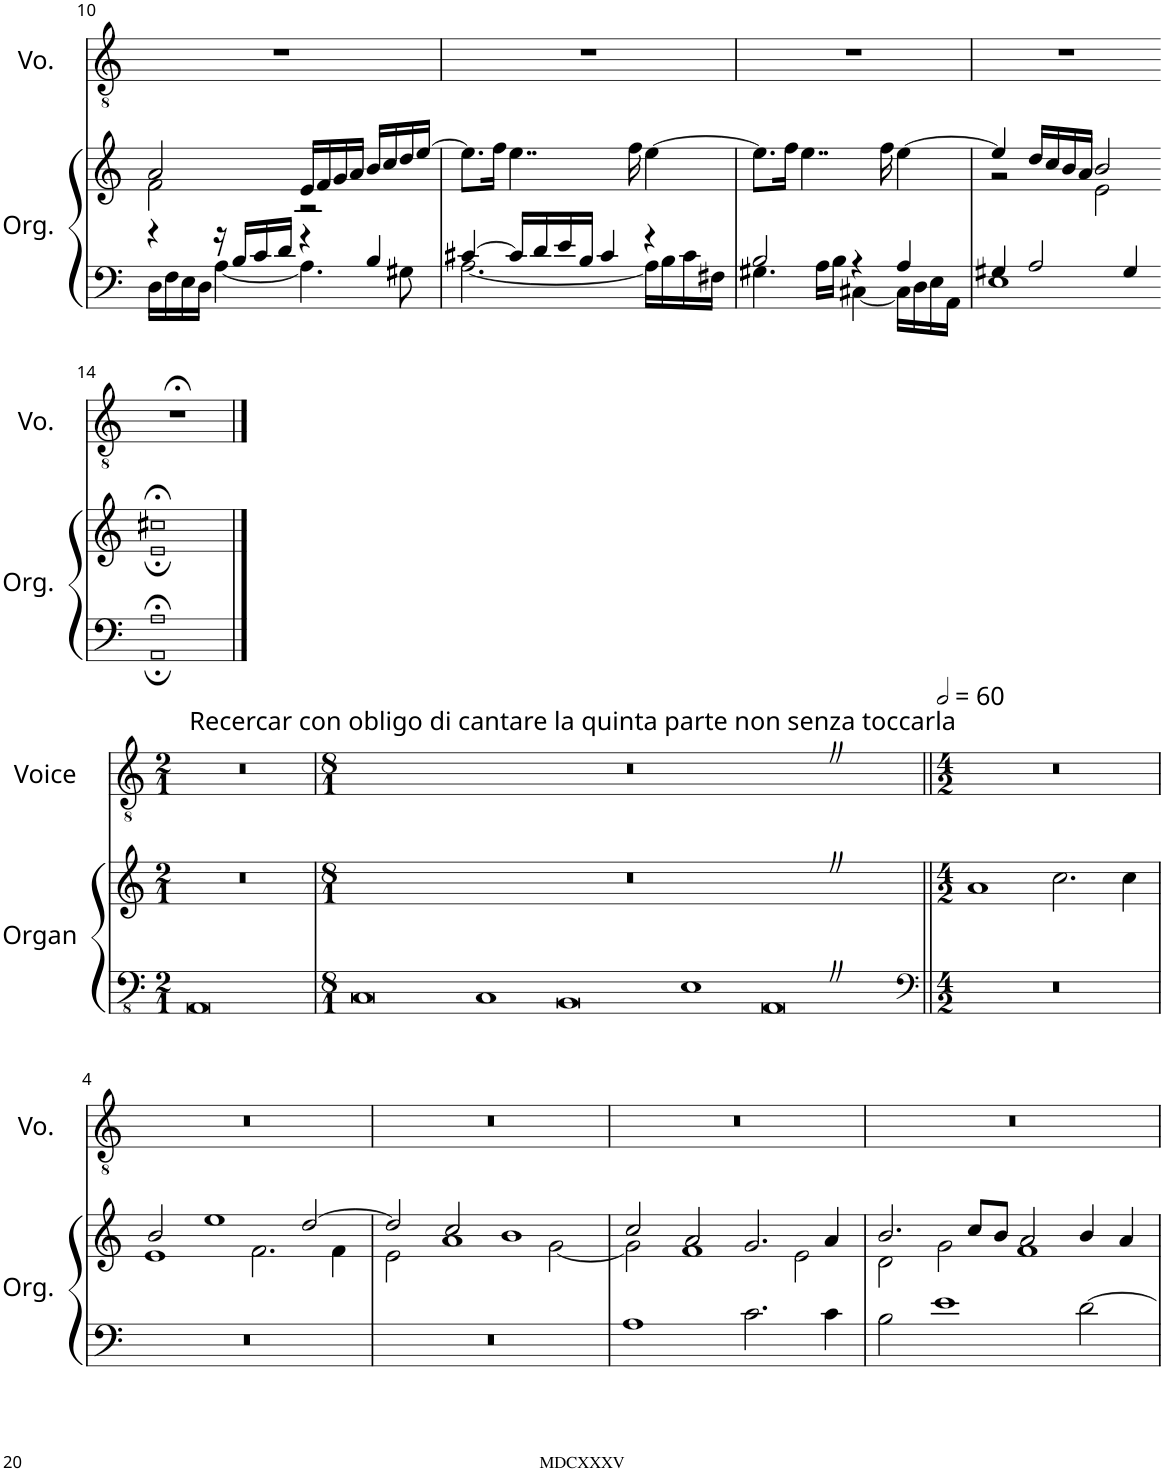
**kern	**kern	**kern
*part2	*part2	*part1
*staff3	*staff2	*staff1
*I"Organ	*	*I"Voice
*I'Org.	*	*I'Vo.
!!LO:PB:g=z
*clefF4	*clefG2	*clefGv2
*k[]	*k[]	*k[]
*M4/4	*M4/4	*M4/4
=10	=10	=10
*^	*^	*
4r	16D\LL	2a/	2f\	1r
.	16F\	.	.	.
.	16E\	.	.	.
.	16D\JJ	.	.	.
16r	[4A\	.	.	.
16B/LL	.	.	.	.
16c/	.	.	.	.
16d/JJ	.	.	.	.
4r	4.A\]	16e/LL	2r	.
.	.	16f/	.	.
.	.	16g/	.	.
.	.	16a/JJ	.	.
4B/	.	16b/LL	.	.
.	.	16cc/	.	.
.	8G#X\	16dd/	.	.
.	.	[16ee/JJ	.	.
*	*	*v	*v	*
=11	=11	=11	=11
[4c#X/	[2.A\	8.ee\L]	1r
.	.	16ff\Jk	.
16c#/LL]	.	4..ee\	.
16d/	.	.	.
16e/	.	.	.
16B/JJ	.	.	.
4c#/	.	.	.
.	.	16ff\	.
4r	16A\LL]	[4ee\	.
.	16B\	.	.
.	16c#\	.	.
.	16F#X\JJ	.	.
=12	=12	=12	=12
2B/	4.G#X\	8.ee\L]	1r
.	.	16ff\Jk	.
.	.	4..ee\	.
.	16A\LL	.	.
.	16B\JJ	.	.
4r	[4C#X\	.	.
.	.	16ff\	.
4A/	16C#\LL]	[4ee\	.
.	16D\	.	.
.	16E\	.	.
.	16AA\JJ	.	.
=13	=13	=13	=13
*	*	*^	*
4G#X/	1E	4ee/]	2r	1r
2A/	.	16dd/LL	.	.
.	.	16cc/	.	.
.	.	16b/	.	.
.	.	16a/JJ	.	.
.	.	2b/	2e\	.
4G#/	.	.	.	.
!!LO:LB:g=z
=14-	=14-	=14-	=14-	=14-
1A;<	1AA;	1cc#X;<	1e;	1r;<
*v	*v	*	*	*
*	*v	*v	*
!!LO:LB:g=z
==1	==1	==1
*clefFv4	*	*
*M2/1	*M2/1	*M2/1
*^	*^	*
!	!	!	!	!LO:TX:a:t=Recercar con obligo di cantare la quinta parte non senza toccarla
*v	*v	*	*	*
*	*v	*v	*
0AAA	0r	0r
=2	=2	=2
*M8/1	*M8/1	*M8/1
0CC	000r	000r
1CC	.	.
0BBB	.	.
1EE	.	.
0AAAZ	.	.
=3||	=3||	=3||
*clefF4	*	*
*M4/2	*M4/2	*M4/2
*	*	*MM120
0r	1a	0r
.	2.cc\	.
.	4cc\	.
!!LO:LB:g=z
=4	=4	=4
*	*^	*
0r	2b/	1e	0r
.	1ee	.	.
.	.	2.f\	.
.	[2dd/	.	.
.	.	4f\	.
=5	=5	=5	=5
0r	2dd/]	2e\	0r
.	2cc/	1a	.
.	1b	.	.
.	.	[2g\	.
=6	=6	=6	=6
1A	2cc/	2g\]	0r
.	2a/	1f	.
2.c\	2.g/	.	.
.	.	2e\	.
4c\	4a/	.	.
=7	=7	=7	=7
2B\	2.b/	2d\	0r
1e	.	2g\	.
.	8cc/L	.	.
.	8b/J	.	.
.	2a/	1f	.
[2d\	4b/	.	.
.	4a/	.	.
*	*v	*v	*
=	=	=
*-	*-	*-
